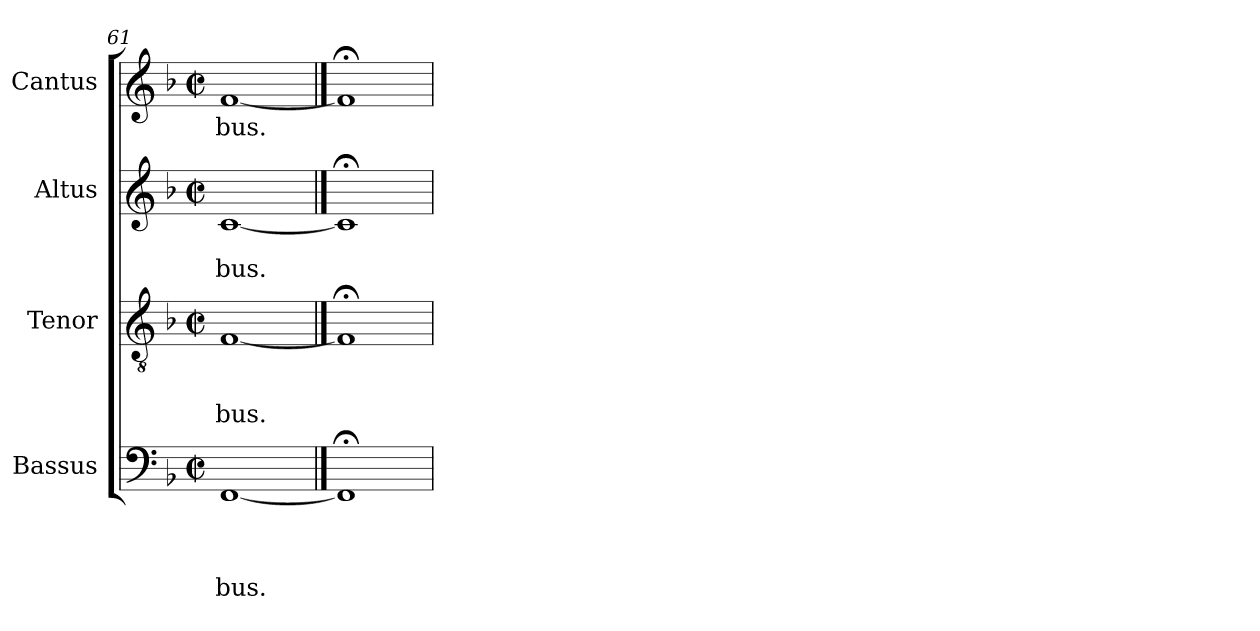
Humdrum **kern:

**kern	**text	**text	**text	**text	**kern	**text	**text	**text	**kern	**text	**text	**kern	**text
*part4	*part4	*part4	*part4	*part4	*part3	*part3	*part3	*part3	*part2	*part2	*part2	*part1	*part1
*staff4	*staff4	*staff4	*staff4	*staff4	*staff3	*staff3	*staff3	*staff3	*staff2	*staff2	*staff2	*staff1	*staff1
*I"Bassus	*	*	*	*	*I"Tenor	*	*	*	*I"Altus	*	*	*I"Cantus	*
*clefF4	*	*	*	*	*clefGv2	*	*	*	*clefG2	*	*	*clefG2	*
*k[b-]	*	*	*	*	*k[b-]	*	*	*	*k[b-]	*	*	*k[b-]	*
*F:	*	*	*	*	*F:	*	*	*	*F:	*	*	*F:	*
*M2/2	*	*	*	*	*M2/2	*	*	*	*M2/2	*	*	*M2/2	*
*met(c|)	*	*	*	*	*met(c|)	*	*	*	*met(c|)	*	*	*met(c|)	*
=61	=61	=61	=61	=61	=61	=61	=61	=61	=61	=61	=61	=61	=61
!	!	!	!	!LO:LY:b	!	!	!	!LO:LY:b	!	!	!LO:LY:b	!	!LO:LY:b
[1FF	.	.	.	-bus.	[1F	.	.	-bus.	[1c	.	-bus.	[1f	-bus.
==62	==62	==62	==62	==62	==62	==62	==62	==62	==62	==62	==62	==62	==62
1FF;]	.	.	.	.	1F;]	.	.	.	1c;]	.	.	1f;]	.
=	=	=	=	=	=	=	=	=	=	=	=	=	=
*-	*-	*-	*-	*-	*-	*-	*-	*-	*-	*-	*-	*-	*-
